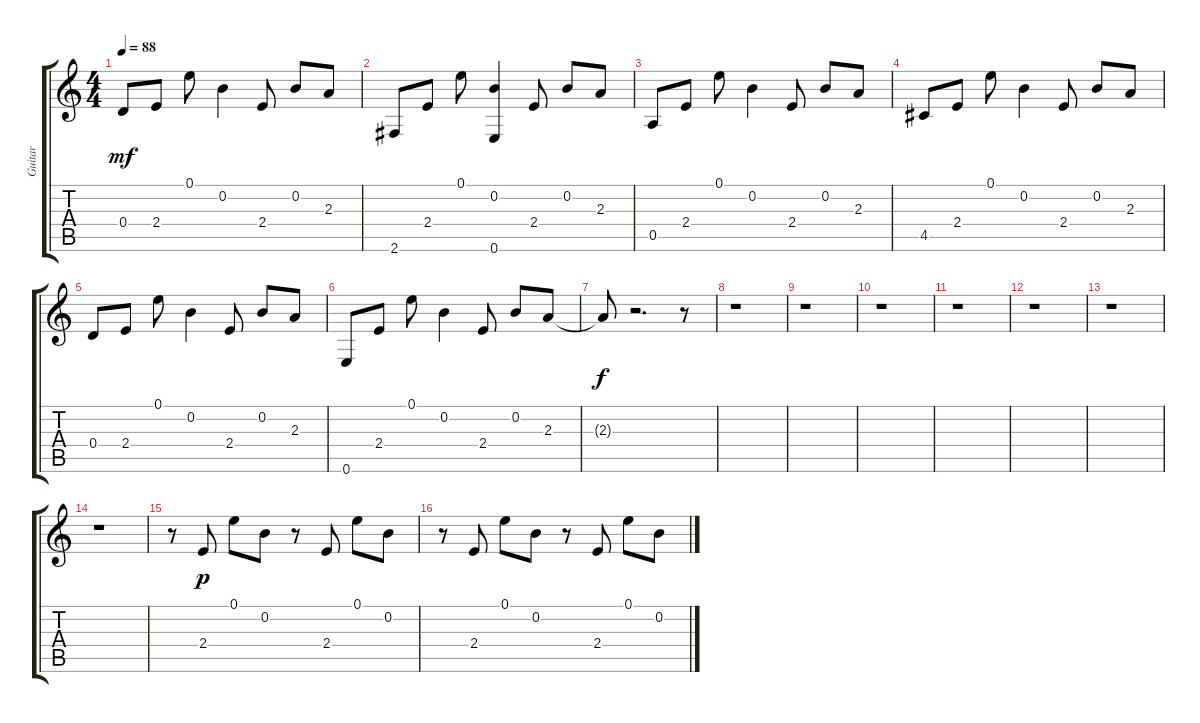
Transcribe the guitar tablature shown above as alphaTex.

\track ("Guitar" "Guitar") {instrument acousticguitarsteel}
\staff {score tabs}
\tuning (E4 B3 G3 D3 A2 E2) {hide}
\ts (4 4)
\tempo 88
\clef g2
\ks c
0.4.8{dy mf} 2.4.8 0.1.8 0.2.4 2.4.8 0.2.8 2.3.8 |
2.6.8 2.4.8 0.1.8 (0.2 0.6).4 2.4.8 0.2.8 2.3.8 |
0.5.8 2.4.8 0.1.8 0.2.4 2.4.8 0.2.8 2.3.8 |
4.5.8 2.4.8 0.1.8 0.2.4 2.4.8 0.2.8 2.3.8 |
0.4.8 2.4.8 0.1.8 0.2.4 2.4.8 0.2.8 2.3.8 |
0.6.8 2.4.8 0.1.8 0.2.4 2.4.8 0.2.8 2.3.8 |
2.3{t}.8{dy f} r.2{d} r.8 |
r.1 |
r.1 |
r.1 |
r.1 |
r.1 |
r.1 |
r.1 |
r.8 2.4.8{dy p volume 7} 0.1.8 0.2.8 r.8 2.4.8 0.1.8 0.2.8 |
r.8 2.4.8 0.1.8 0.2.8 r.8 2.4.8 0.1.8 0.2.8
